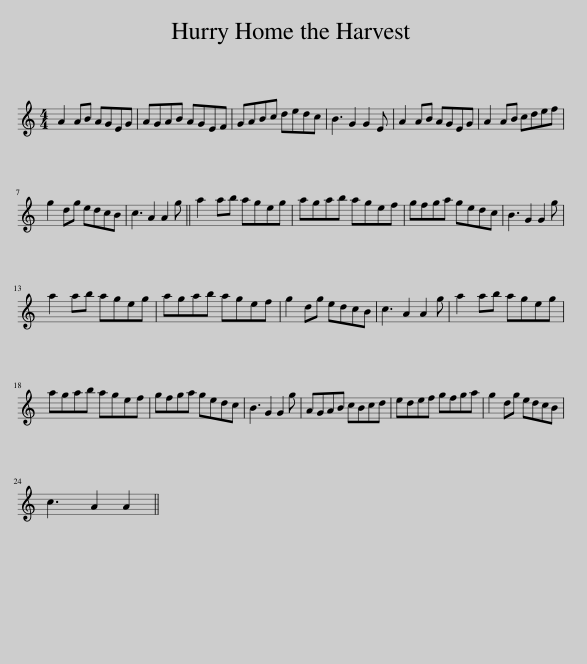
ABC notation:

X:1
L:1/8
M:4/4
I:linebreak $
K:C
V:1 treble
V:1
 A2 AB AGEG | AGAB AGEF | GABc dedc | B3 G2 G2 E | A2 AB AGEG | %5
 A2 AB cdef |$ g2 dg edcB | c3 A2 A2 g || a2 ab ageg | agab agef | %10
 gfga gedc | B3 G2 G2 g |$ a2 ab ageg | agab agef | g2 dg edcB | %15
 c3 A2 A2 g | a2 ab ageg |$ agab agef | gfga gedc | B3 G2 G2 g | %20
 AGAB cBcd | edef gfga | g2 dg edcB |$ c3 A2 A2 || %24
